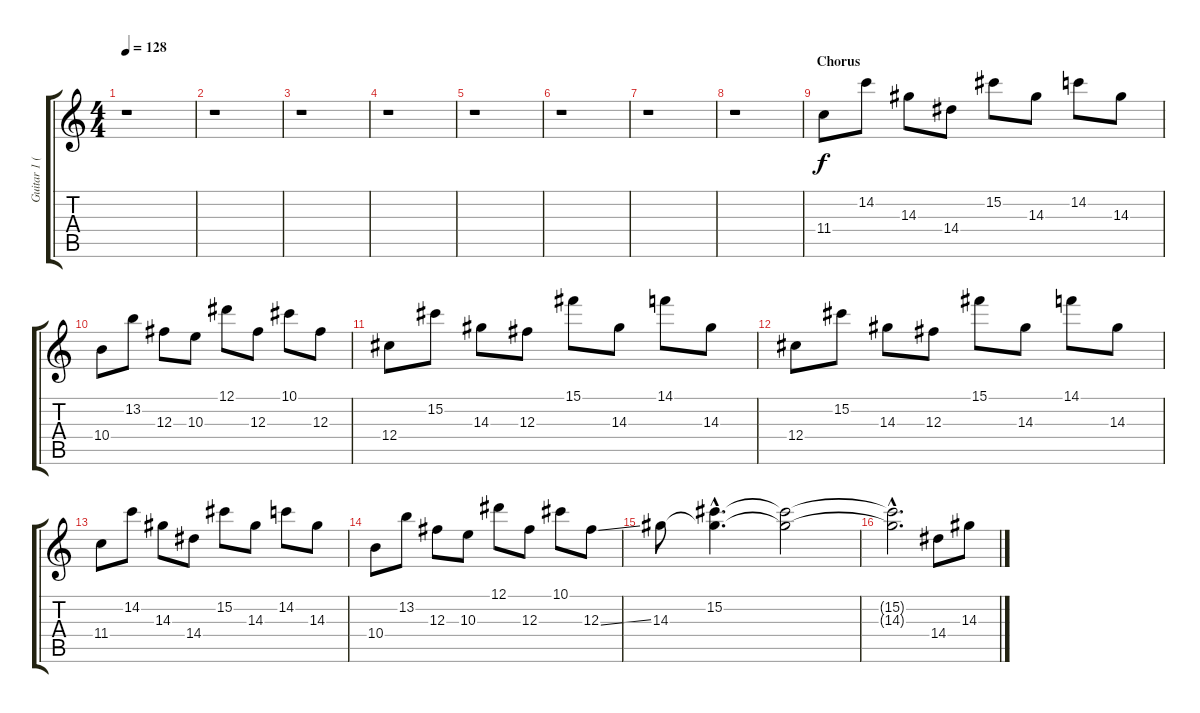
\track ("Guitar 1 (Slash)" "Guitar 1 (") {instrument distortionguitar}
\staff {score tabs}
\tuning (Eb4 Bb3 Gb3 Db3 Ab2 Eb2) {hide}
\ts (4 4)
\tempo 128
\clef g2
\ks c
r.1{dy f} |
r.1 |
r.1 |
r.1 |
r.1 |
r.1 |
r.1 |
r.1 |
\section ("" "Chorus")
11.4.8 14.2.8 14.3.8 14.4.8 15.2.8 14.3.8 14.2.8 14.3.8 |
10.4.8 13.2.8 12.3.8 10.3.8 12.1.8 12.3.8 10.1.8 12.3.8 |
12.4.8 15.2.8 14.3.8 12.3.8 15.1.8 14.3.8 14.1.8 14.3.8 |
12.4.8 15.2.8 14.3.8 12.3.8 15.1.8 14.3.8 14.1.8 14.3.8 |
11.4.8 14.2.8 14.3.8 14.4.8 15.2.8 14.3.8 14.2.8 14.3.8 |
10.4.8 13.2.8 12.3.8 10.3.8 12.1.8 12.3.8 10.1.8 12.3{ss}.8 |
14.3.8 (15.2{hac} 14.3{hac t}).4{d} (15.2{t} 14.3{t}).2 |
(15.2{hac t} 14.3{hac t}).2{d} 14.4.8 14.3.8
